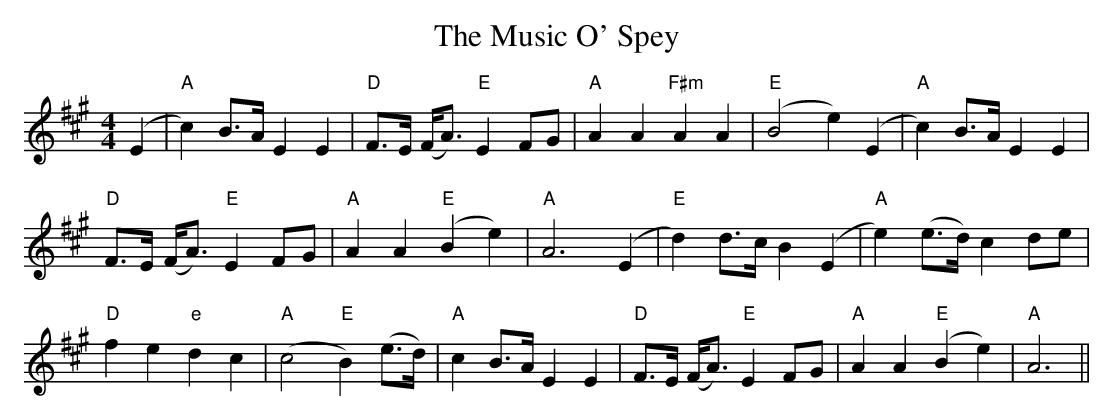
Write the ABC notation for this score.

X:1
T:Music O' Spey, The
M:4/4
L:1/8
K:A
(E2|"A"c2) B>A E2E2|"D"F>E (F<A) "E"E2 FG|"A"A2A2"F#m"A2A2|"E"(B4e2) (E2
|
"A"c2) B>A E2E2|!"D"F>E (F<A) "E"E2 FG|"A"A2A2 "E"(B2e2)| "A"A6 (E2|
"E"d2) d>c B2 (E2|"A"e2) (e>d)c2 de| !"D"f2e2"e"d2c2|"A"(c4 "E"B2) (e>d)
|
"A"c2 B>A E2E2|"D"F>E (F<A) "E"E2 FG|"A"A2A2 "E"(B2e2)| "A"A6||
